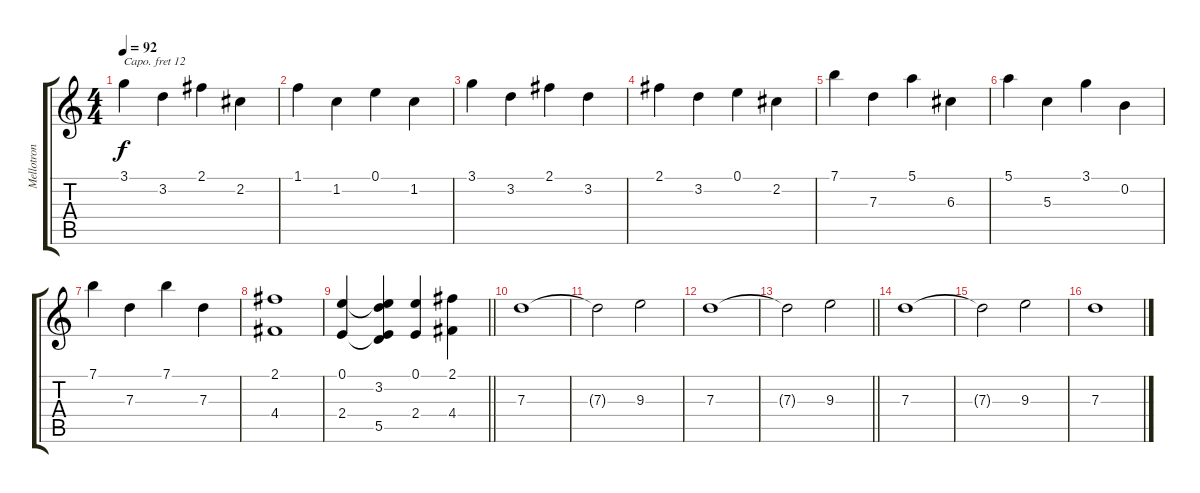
\track ("Mellotron 1" "Mellotron ") {instrument recorder}
\staff {score tabs}
\capo 12
\tuning (E4 B3 G3 D3 A2 E2) {hide}
\ts (4 4)
\tempo 92
\clef g2
\ks c
3.1.4{dy f} 3.2.4 2.1.4 2.2.4 |
1.1.4 1.2.4 0.1.4 1.2.4 |
3.1.4 3.2.4 2.1.4 3.2.4 |
2.1.4 3.2.4 0.1.4 2.2.4 |
7.1.4 7.3.4 5.1.4 6.3.4 |
5.1.4 5.3.4 3.1.4 0.2.4 |
7.1.4 7.3.4 7.1.4 7.3.4 |
(2.1 4.4).1 |
\barLineRight lightlight
(0.1 2.4).4 (0.1{t} 3.2 2.4{t} 5.5).4 (0.1 2.4).4 (2.1 4.4).4 |
7.3.1 |
7.3{t}.2 9.3.2 |
7.3.1 |
\barLineRight lightlight
7.3{t}.2 9.3.2 |
7.3.1 |
7.3{t}.2 9.3.2 |
7.3.1
